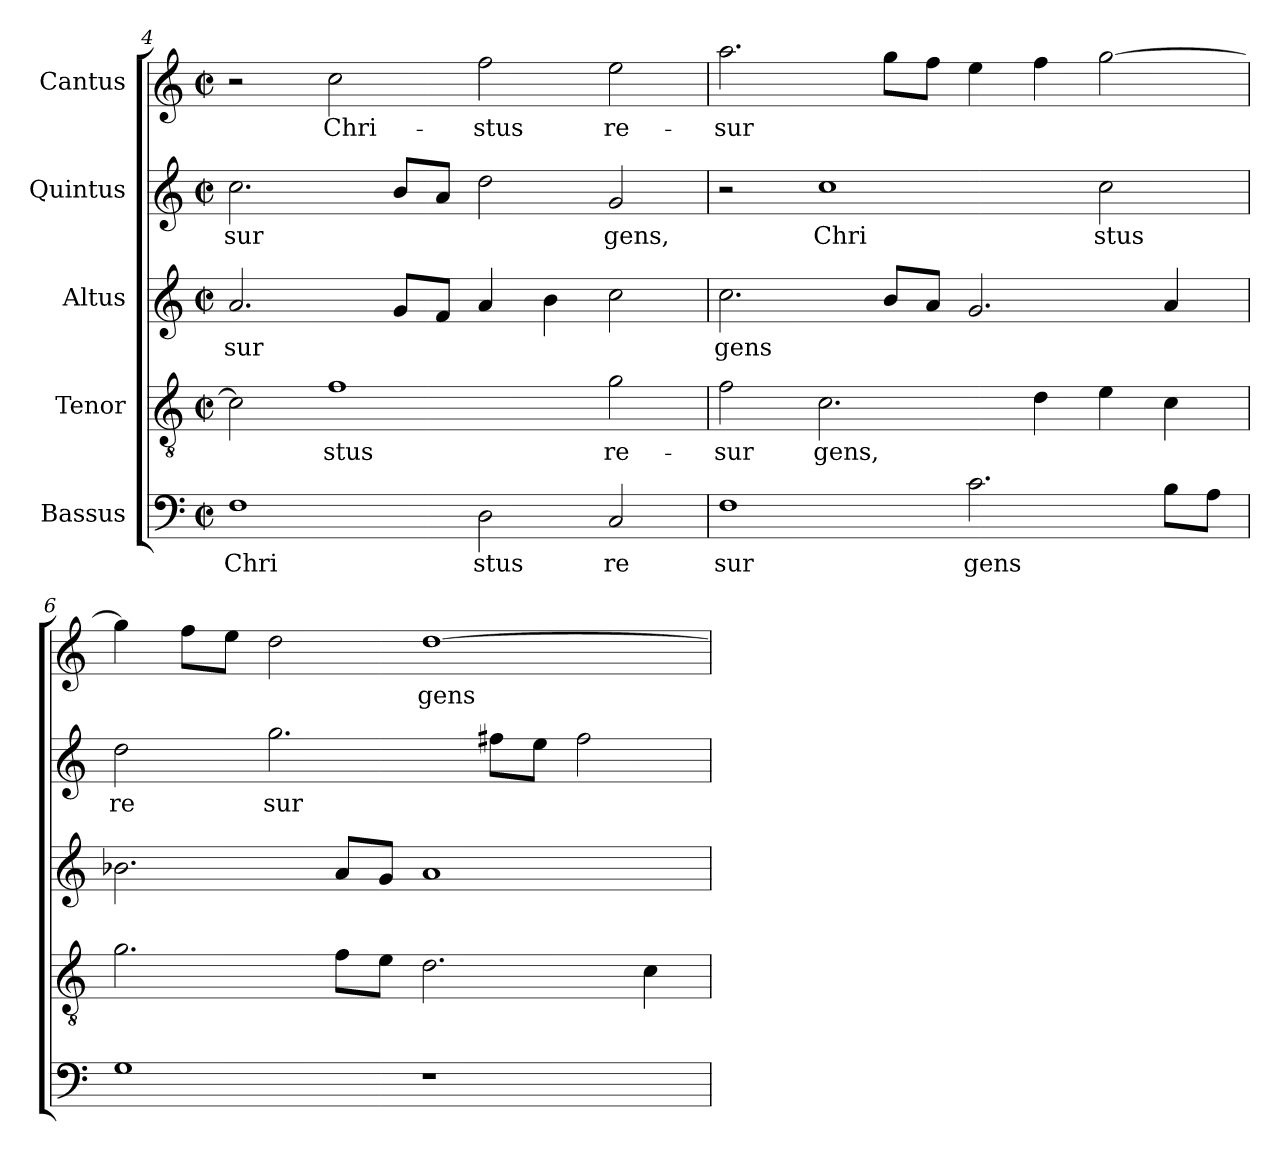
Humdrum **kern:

**kern	**text	**kern	**text	**kern	**text	**kern	**text	**kern	**text
*part5	*part5	*part4	*part4	*part3	*part3	*part2	*part2	*part1	*part1
*staff5	*staff5	*staff4	*staff4	*staff3	*staff3	*staff2	*staff2	*staff1	*staff1
*I"Bassus	*	*I"Tenor	*	*I"Altus	*	*I"Quintus	*	*I"Cantus	*
*clefF4	*	*clefGv2	*	*clefG2	*	*clefG2	*	*clefG2	*
*k[]	*	*k[]	*	*k[]	*	*k[]	*	*k[]	*
*C:	*	*C:	*	*C:	*	*C:	*	*C:	*
*M2/2	*	*M2/2	*	*M2/2	*	*M2/2	*	*M2/2	*
*met(c|)	*	*met(c|)	*	*met(c|)	*	*met(c|)	*	*met(c|)	*
=4	=4	=4	=4	=4	=4	=4	=4	=4	=4
!	!LO:LY:b:cj	!	!LO:LY:b:cj	!	!LO:LY:b:cj	!	!LO:LY:b:cj	!	!
1F	Chri	2c\]	--	2.a/	sur	2.cc\	-sur-	2r	.
!	!	!	!LO:LY:b:cj	!	!	!	!	!	!LO:LY:b:cj
.	.	1f	-stus	.	.	.	.	2cc\	Chri-
!	!	!	!	!	!LO:LY:b:cj	!	!LO:LY:b:cj	!	!
.	.	.	.	8g/L	.	8b/L	--	.	.
!	!	!	!	!	!LO:LY:b:cj	!	!LO:LY:b:cj	!	!
.	.	.	.	8f/J	.	8a/J	--	.	.
!	!LO:LY:b:cj	!	!	!	!LO:LY:b:cj	!	!LO:LY:b:cj	!	!LO:LY:b:cj
2D\	stus	.	.	4a/	.	2dd\	--	2ff\	-stus
!	!	!	!	!	!LO:LY:b:cj	!	!	!	!
.	.	.	.	4b\	.	.	.	.	.
!	!LO:LY:b:cj	!	!LO:LY:b:cj	!	!LO:LY:b:cj	!	!LO:LY:b:cj	!	!LO:LY:b:cj
2C/	re	2g\	re-	2cc\	.	2g/	-gens,	2ee\	re-
!!LO:LB:g=z
=5	=5	=5	=5	=5	=5	=5	=5	=5	=5
!	!LO:LY:b:cj	!	!LO:LY:b:cj	!	!LO:LY:b:cj	!	!	!	!LO:LY:b:cj
1F	sur	2f\	-sur	2.cc\	gens	2r	.	2.aa\	-sur-
!	!	!	!LO:LY:b:cj	!	!	!	!LO:LY:b:cj	!	!
.	.	2.c\	gens,	.	.	1cc	Chri	.	.
!	!	!	!	!	!LO:LY:b:cj	!	!	!	!LO:LY:b:cj
.	.	.	.	8b/L	.	.	.	8gg\L	--
!	!	!	!	!	!LO:LY:b:cj	!	!	!	!LO:LY:b:cj
.	.	.	.	8a/J	.	.	.	8ff\J	--
!	!LO:LY:b:cj	!	!	!	!LO:LY:b:cj	!	!	!	!LO:LY:b:cj
2.c\	gens	.	.	2.g/	.	.	.	4ee\	--
!	!	!	!LO:LY:b:cj	!	!	!	!	!	!LO:LY:b:cj
.	.	4d\	.	.	.	.	.	4ff\	--
!	!	!	!LO:LY:b:cj	!	!	!	!LO:LY:b:cj	!	!LO:LY:b:cj
.	.	4e\	.	.	.	2cc\	stus	[>2gg\	--
!	!LO:LY:b:cj	!	!LO:LY:b:cj	!	!LO:LY:b:cj	!	!	!	!
8B\L	.	4c\	.	4a/	.	.	.	.	.
!	!LO:LY:b:cj	!	!	!	!	!	!	!	!
8A\J	.	.	.	.	.	.	.	.	.
=6	=6	=6	=6	=6	=6	=6	=6	=6	=6
!	!LO:LY:b:cj	!	!LO:LY:b:cj	!	!LO:LY:b:cj	!	!LO:LY:b:cj	!	!LO:LY:b:cj
1G	.	2.g\	.	2.b-X\	.	2dd\	re	4gg\]	--
!	!	!	!	!	!	!	!	!	!LO:LY:b:cj
.	.	.	.	.	.	.	.	8ff\L	--
!	!	!	!	!	!	!	!	!	!LO:LY:b:cj
.	.	.	.	.	.	.	.	8ee\J	--
!	!	!	!	!	!	!	!LO:LY:b:cj	!	!LO:LY:b:cj
.	.	.	.	.	.	2.gg\	sur	2dd\	--
!	!	!	!LO:LY:b:cj	!	!LO:LY:b:cj	!	!	!	!
.	.	8f\L	.	8a/L	.	.	.	.	.
!	!	!	!LO:LY:b:cj	!	!LO:LY:b:cj	!	!	!	!
.	.	8e\J	.	8g/J	.	.	.	.	.
!	!	!	!LO:LY:b:cj	!	!LO:LY:b:cj	!	!	!	!LO:LY:b:cj
1r	.	2.d\	.	1a	.	.	.	[>1dd	-gens
!	!	!	!	!	!	!	!LO:LY:b:cj	!	!
.	.	.	.	.	.	8ff#\L	.	.	.
!	!	!	!	!	!	!	!LO:LY:b:cj	!	!
.	.	.	.	.	.	8ee\J	.	.	.
!	!	!	!	!	!	!	!LO:LY:b:cj	!	!
.	.	.	.	.	.	2ff#\	.	.	.
!	!	!	!LO:LY:b:cj	!	!	!	!	!	!
.	.	4c\	.	.	.	.	.	.	.
=	=	=	=	=	=	=	=	=	=
*-	*-	*-	*-	*-	*-	*-	*-	*-	*-
